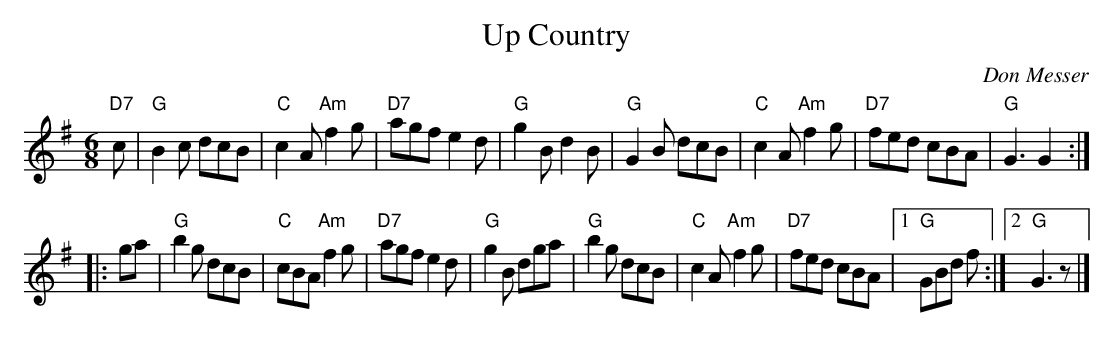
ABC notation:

X:1
T: Up Country
C: Don Messer
M: 6/8
L: 1/8
K: G
"D7"c \
| "G"B2c dcB | "C"c2A "Am"f2g | "D7"agf e2d | "G"g2B d2B \
| "G"G2B dcB | "C"c2A "Am"f2g | "D7"fed cBA | "G"G3 G2 :|
|: ga \
| "G"b2g dcB | "C"cBA "Am"f2g | "D7"agf e2d | "G"g2B dga \
| "G"b2g dcB | "C"c2A "Am"f2g | "D7"fed cBA |1 "G"GBd f :|2 "G"G3 z |]
